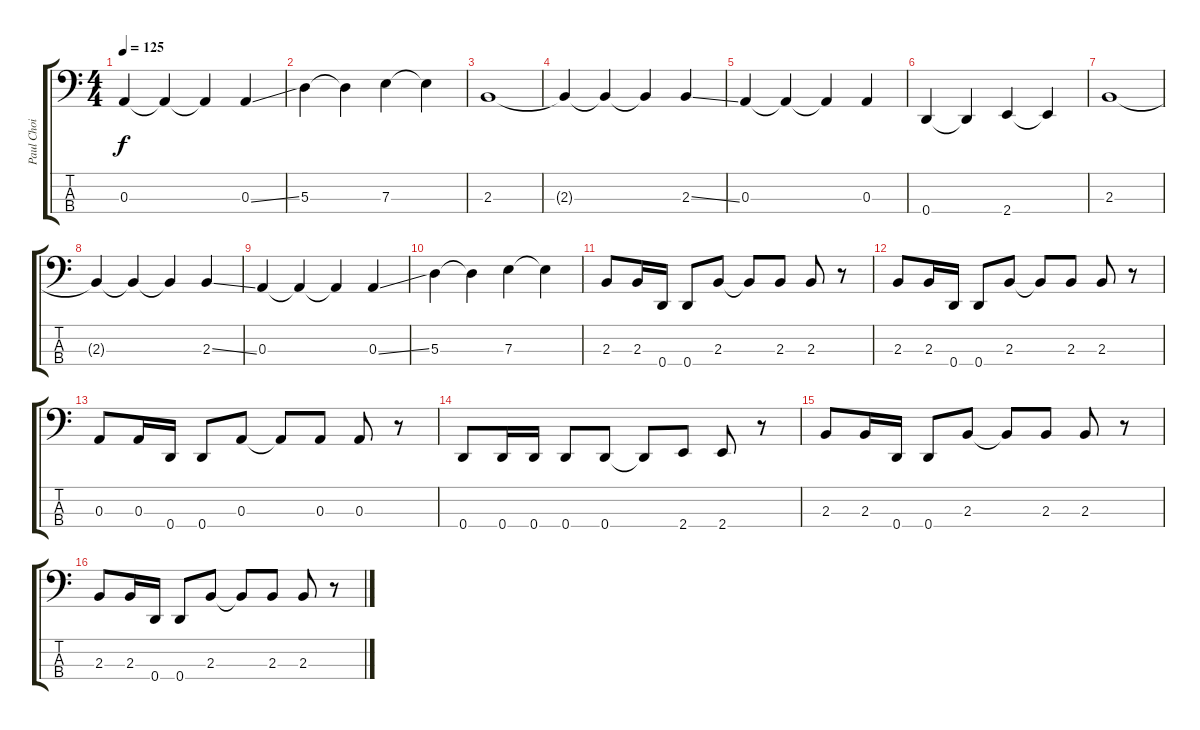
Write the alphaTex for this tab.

\track ("Paul Choi" "Paul Choi") {instrument electricbasspick}
\staff {score tabs}
\tuning (G2 D2 A1 D1) {hide}
\ts (4 4)
\tempo 125
\clef f4
\ks c
0.3.4{dy f} 0.3{t}.4 0.3{t}.4 0.3{ss}.4 |
5.3.4 5.3{t}.4 7.3.4 7.3{t}.4 |
2.3.1 |
2.3{t}.4 2.3{t}.4 2.3{t}.4 2.3{ss}.4 |
0.3.4 0.3{t}.4 0.3{t}.4 0.3.4 |
0.4.4 0.4{t}.4 2.4.4 2.4{t}.4 |
2.3.1 |
2.3{t}.4 2.3{t}.4 2.3{t}.4 2.3{ss}.4 |
0.3.4 0.3{t}.4 0.3{t}.4 0.3{ss}.4 |
5.3.4 5.3{t}.4 7.3.4 7.3{t}.4 |
2.3.8 2.3.16 0.4.16 0.4.8 2.3.8 2.3{t}.8 2.3.8 2.3.8 r.8 |
2.3.8 2.3.16 0.4.16 0.4.8 2.3.8 2.3{t}.8 2.3.8 2.3.8 r.8 |
0.3.8 0.3.16 0.4.16 0.4.8 0.3.8 0.3{t}.8 0.3.8 0.3.8 r.8 |
0.4.8 0.4.16 0.4.16 0.4.8 0.4.8 0.4{t}.8 2.4.8 2.4.8 r.8 |
2.3.8 2.3.16 0.4.16 0.4.8 2.3.8 2.3{t}.8 2.3.8 2.3.8 r.8 |
2.3.8 2.3.16 0.4.16 0.4.8 2.3.8 2.3{t}.8 2.3.8 2.3.8 r.8
